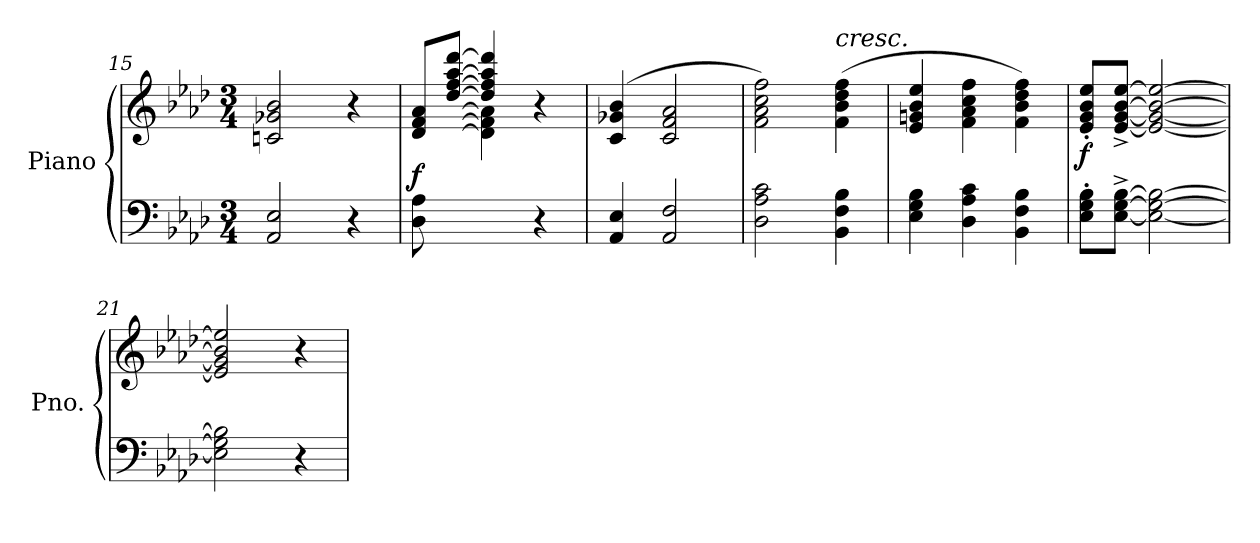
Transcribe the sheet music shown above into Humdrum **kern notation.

**kern	**kern	**dynam
*part1	*part1	*part1
*staff2	*staff1	*staff1/2
*I"Piano	*	*
*I'Pno.	*	*
!!LO:LB:g=z
*clefF4	*clefG2	*
*k[b-e-a-d-]	*k[b-e-a-d-]	*
*M3/4	*M3/4	*
=15	=15	=15
2AA-/ 2E-/	2cn/ 2g-X/ 2b-/	.
4r	4r	.
=16	=16	=16
*	*^	*
*	*	*^	*
!	!	!	!	!LO:DY:b
8D-\ 8A-\L	8d-/ 8f/ 8a-/L	8ryy	8ryy	f
4.ryy	[8dd-/ [8ff/ [8aa-/ [8ddd-/J	4.ryy	[8d-\ [8f\ [8a-\J	.
.	4dd-/] 4ff/] 4aa-/] 4ddd-/]	.	4d-\] 4f\] 4a-\]	.
4r	4r	4ryy	4ryy	.
=17	=17	=17	=17	=17
!	!	!	!	!LO:DY:b=2
!	!	!	!	!LO:DY:n=1:b
*	*v	*v	*v	*
4AA-/ 4E-/	(>4c/ 4g-X/ 4b-/	p other-dynamics
2AA-/ 2F/	2c/ 2f/ 2a-/	.
=18	=18	=18
2D-\ 2A-\ 2c\	2f\ 2a-\ 2cc\ 2ff\)	.
!	!LO:TX:a:i:t=cresc.	!
4BB-\ 4F\ 4B-\	(4f\ 4b-\ 4dd-\ 4ff\	.
=19	=19	=19
4E-\ 4G\ 4B-\	4e-/ 4gni/ 4b-/ 4ee-/	.
4D-\ 4A-\ 4c\	4f\ 4a-\ 4cc\ 4ff\	.
4BB-\ 4F\ 4B-\	4f\ 4b-\ 4dd-\ 4ff\)	.
=20	=20	=20
!	!	!LO:DY:b
8E-\' 8G\' 8B-\'L	8e-/' 8g/' 8b-/' 8ee-/'L	f
[8E-\^ [8G\^ [8B-\^J	[8e-/^ [8g/^ [8b-/^ [8ee-/^J	.
2E-\_ 2G\_ 2B-\_	2e-/_ 2g/_ 2b-/_ 2ee-/_	.
=21	=21	=21
2E-\] 2G\] 2B-\]	2e-/] 2g/] 2b-/] 2ee-/]	.
4r	4r	.
=	=	=
*-	*-	*-
